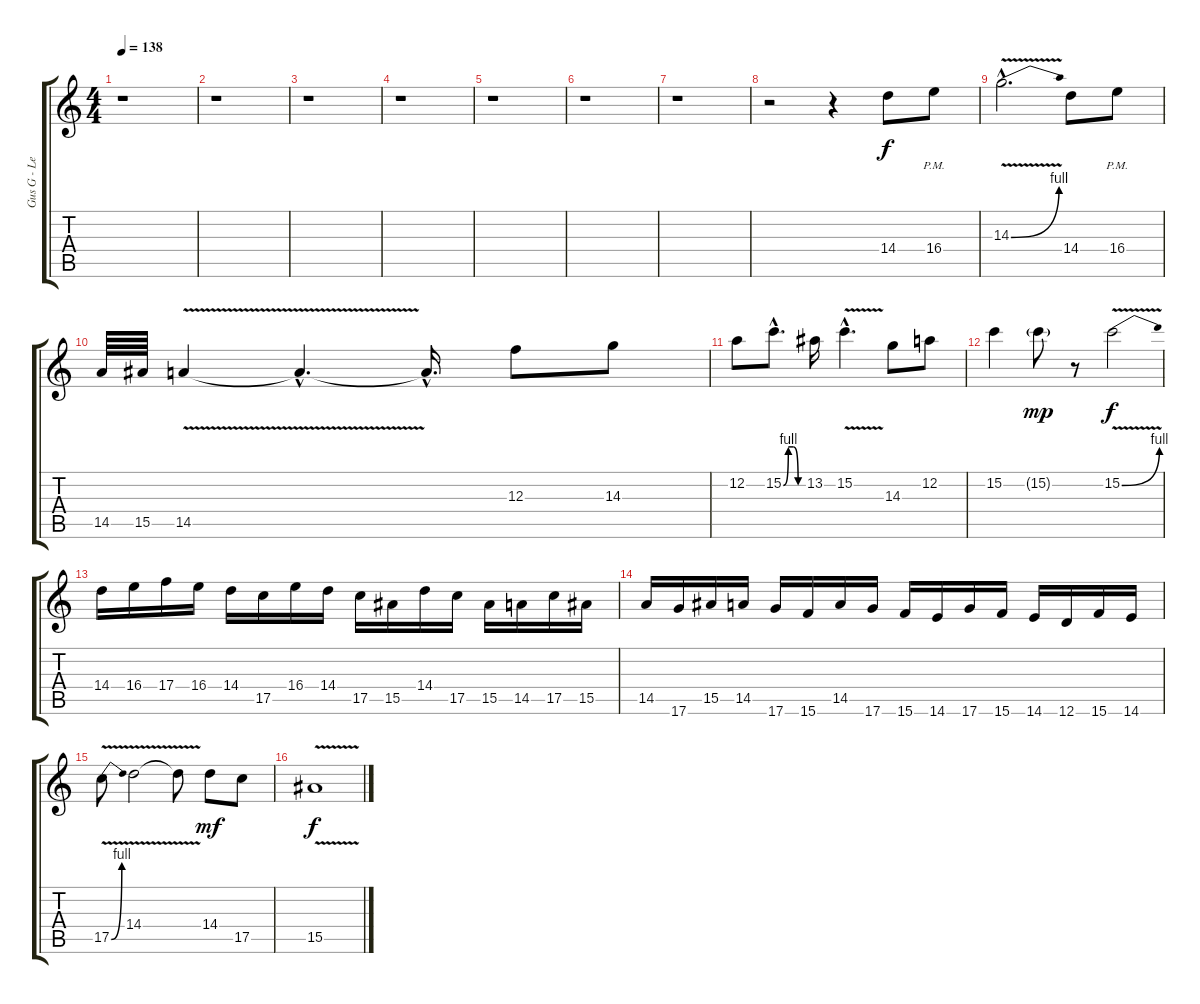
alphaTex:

\track ("Gus G - Lead/Solo" "Gus G - Le") {instrument overdrivenguitar}
\staff {score tabs}
\tuning (D4 A3 F3 C3 G2 D2) {hide}
\ts (4 4)
\tempo 138
\clef g2
\ks c
r.1{dy f instrument overdrivenguitar} |
r.1 |
r.1 |
r.1 |
r.1 |
r.1 |
r.1 |
r.2 r.4 14.4.8 16.4{pm}.8 |
14.3{be (bend 0 0 60 4) v hac}.2{d} 14.4.8 16.4{pm}.8 |
14.5.64 15.5.64 14.5{v}.4 14.5{hac t}.4{d} 14.5{hac t}.16{d} 12.3.8 14.3.8 |
12.2.8 15.2{be (custom 0 0 15 4 30 4 45 0 60 0) hac}.8{d} 13.2.16 15.2{v hac}.4{d} 14.3.8 12.2.8 |
15.2.4 15.2{g}.8{dy mp} r.8 15.2{be (bend 0 0 60 4) v}.2{dy f} |
14.4.16 16.4.16 17.4.16 16.4.16 14.4.16 17.5.16 16.4.16 14.4.16 17.5.16 15.5.16 14.4.16 17.5.16 15.5.16 14.5.16 17.5.16 15.5.16 |
14.5.16 17.6.16 15.5.16 14.5.16 17.6.16 15.6.16 14.5.16 17.6.16 15.6.16 14.6.16 17.6.16 15.6.16 14.6.16 12.6.16 15.6.16 14.6.16 |
17.5{be (bend 0 0 60 4) v}.8 14.4{v}.2 14.4{t}.8 14.4.8{dy mf} 17.5.8 |
15.5{v}.1{dy f volume 8}
